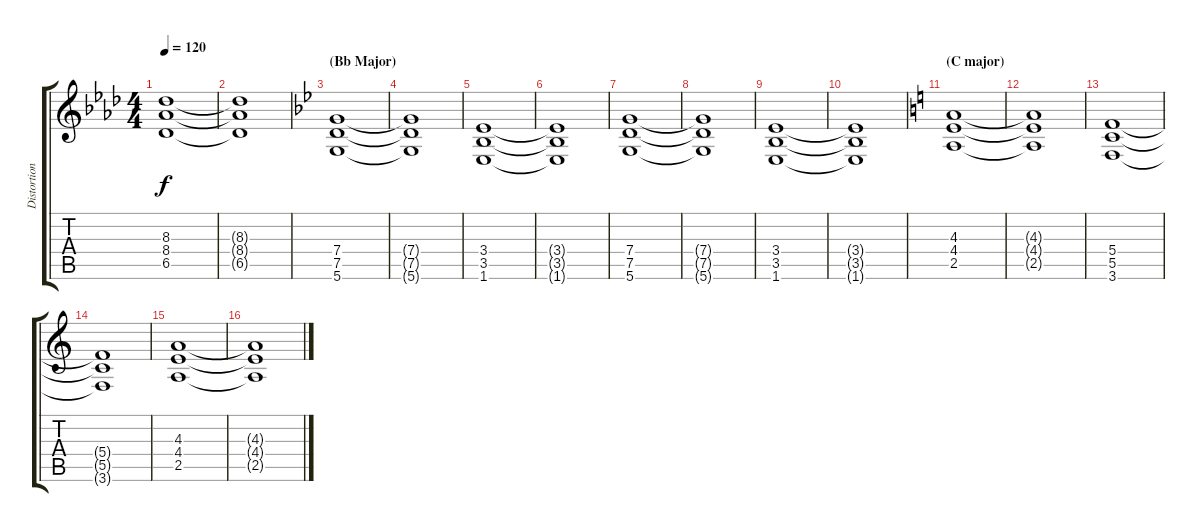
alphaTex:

\track ("Distortion Guitar 2" "Distortion") {instrument distortionguitar}
\staff {score tabs}
\tuning (D4 A3 F3 C3 G2 D2) {hide}
\ts (4 4)
\tempo 120
\clef g2
\ks ab
(8.3 8.4 6.5).1{dy f} |
(8.3{t} 8.4{t} 6.5{t}).1 |
\section ("" "(Bb Major)")
\ks bb
(7.4 7.5 5.6).1 |
(7.4{t} 7.5{t} 5.6{t}).1 |
(3.4 3.5 1.6).1 |
(3.4{t} 3.5{t} 1.6{t}).1 |
(7.4 7.5 5.6).1 |
(7.4{t} 7.5{t} 5.6{t}).1 |
(3.4 3.5 1.6).1 |
(3.4{t} 3.5{t} 1.6{t}).1 |
\section ("" "(C major)")
\ks c
(4.3 4.4 2.5).1 |
(4.3{t} 4.4{t} 2.5{t}).1 |
(5.4 5.5 3.6).1 |
(5.4{t} 5.5{t} 3.6{t}).1 |
(4.3 4.4 2.5).1 |
(4.3{t} 4.4{t} 2.5{t}).1
